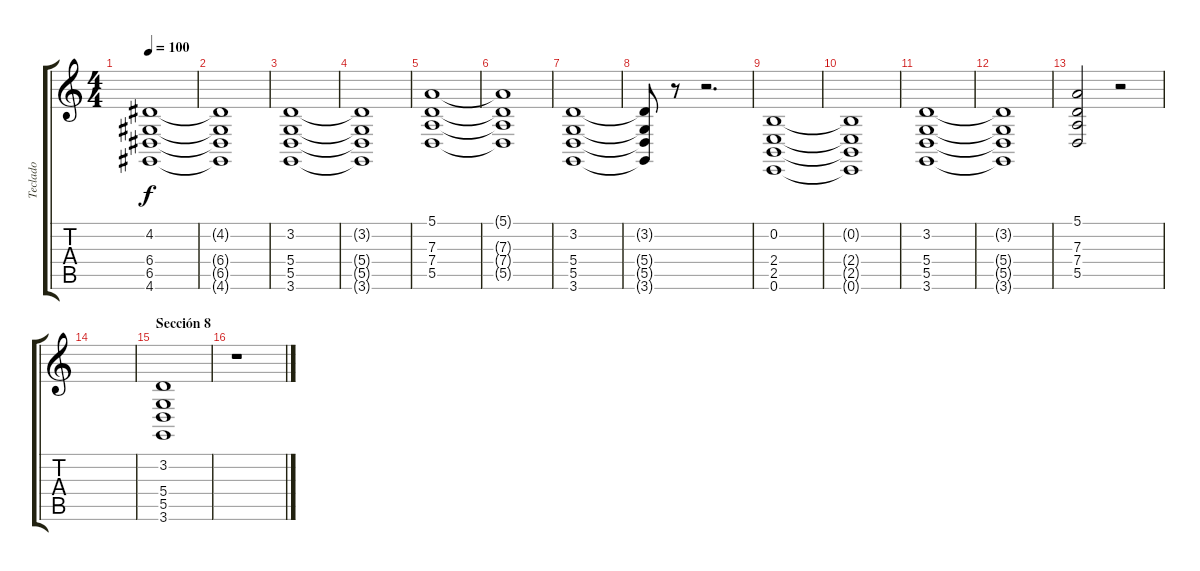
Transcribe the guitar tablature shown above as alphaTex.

\track ("Teclado" "Teclado") {instrument stringensemble1}
\staff {score tabs}
\tuning (E4 B3 G3 D3 A2 E2) {hide}
\ts (4 4)
\tempo 100
\clef g2
\ks c
(4.2 6.4 6.5 4.6).1{dy f} |
(4.2{t} 6.4{t} 6.5{t} 4.6{t}).1 |
(3.2 5.4 5.5 3.6).1 |
(3.2{t} 5.4{t} 5.5{t} 3.6{t}).1 |
(5.1 7.3 7.4 5.5).1 |
(5.1{t} 7.3{t} 7.4{t} 5.5{t}).1 |
(3.2 5.4 5.5 3.6).1 |
(3.2{t} 5.4{t} 5.5{t} 3.6{t}).8 r.8 r.2{d} |
(0.2 2.4 2.5 0.6).1 |
(0.2{t} 2.4{t} 2.5{t} 0.6{t}).1 |
(3.2 5.4 5.5 3.6).1 |
(3.2{t} 5.4{t} 5.5{t} 3.6{t}).1 |
(5.1 7.3 7.4 5.5).2 r.2 |
|
\section ("" "Sección 8")
(3.2 5.4 5.5 3.6).1 |
r.1
